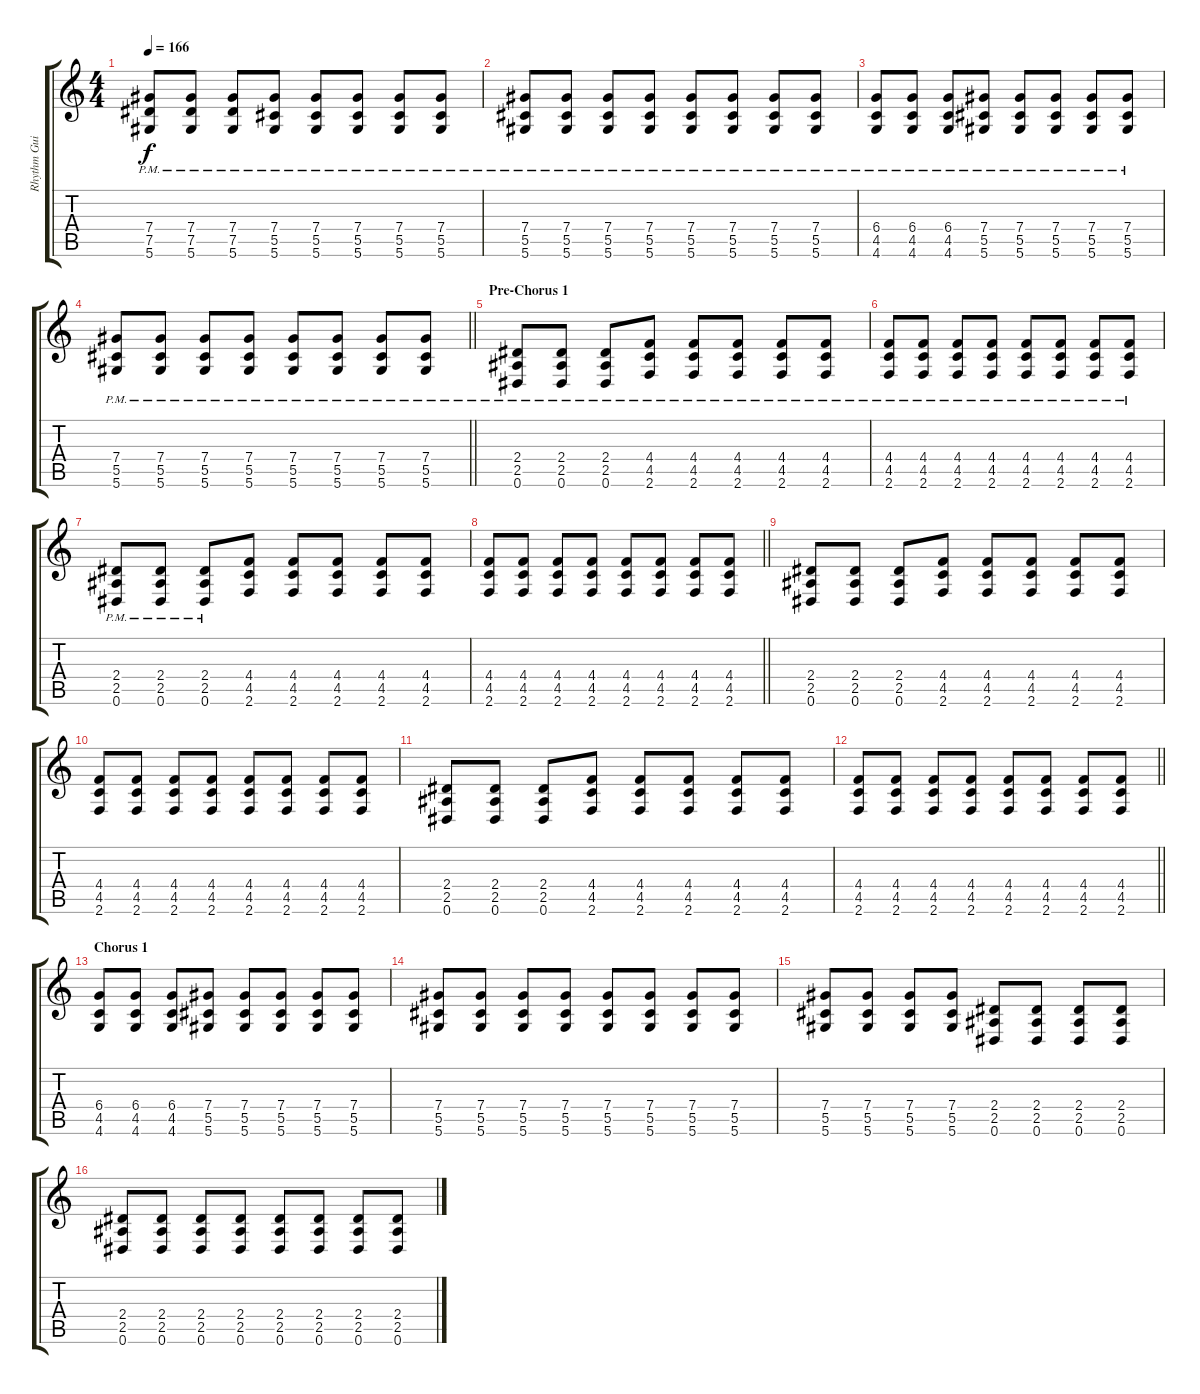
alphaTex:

\track ("Rhythm Guitar" "Rhythm Gui") {instrument overdrivenguitar}
\staff {score tabs}
\tuning (Eb4 Bb3 Gb3 Db3 Ab2 Eb2) {hide}
\ts (4 4)
\tempo 166
\clef g2
\ks c
(7.4{pm} 7.5{pm} 5.6{pm}).8{dy f} (7.4{pm} 7.5{pm} 5.6{pm}).8 (7.4{pm} 7.5{pm} 5.6{pm}).8 (7.4{pm} 5.5{pm} 5.6{pm}).8 (7.4{pm} 5.5{pm} 5.6{pm}).8 (7.4{pm} 5.5{pm} 5.6{pm}).8 (7.4{pm} 5.5{pm} 5.6{pm}).8 (7.4{pm} 5.5{pm} 5.6{pm}).8 |
(7.4{pm} 5.5{pm} 5.6{pm}).8 (7.4{pm} 5.5{pm} 5.6{pm}).8 (7.4{pm} 5.5{pm} 5.6{pm}).8 (7.4{pm} 5.5{pm} 5.6{pm}).8 (7.4{pm} 5.5{pm} 5.6{pm}).8 (7.4{pm} 5.5{pm} 5.6{pm}).8 (7.4{pm} 5.5{pm} 5.6{pm}).8 (7.4{pm} 5.5{pm} 5.6{pm}).8 |
(6.4{pm} 4.5{pm} 4.6{pm}).8 (6.4{pm} 4.5{pm} 4.6{pm}).8 (6.4{pm} 4.5{pm} 4.6{pm}).8 (7.4{pm} 5.5{pm} 5.6{pm}).8 (7.4{pm} 5.5{pm} 5.6{pm}).8 (7.4{pm} 5.5{pm} 5.6{pm}).8 (7.4{pm} 5.5{pm} 5.6{pm}).8 (7.4{pm} 5.5{pm} 5.6{pm}).8 |
\barLineRight lightlight
(7.4{pm} 5.5{pm} 5.6{pm}).8 (7.4{pm} 5.5{pm} 5.6{pm}).8 (7.4{pm} 5.5{pm} 5.6{pm}).8 (7.4{pm} 5.5{pm} 5.6{pm}).8 (7.4{pm} 5.5{pm} 5.6{pm}).8 (7.4{pm} 5.5{pm} 5.6{pm}).8 (7.4{pm} 5.5{pm} 5.6{pm}).8 (7.4{pm} 5.5{pm} 5.6{pm}).8 |
\section ("" "Pre-Chorus 1")
(2.4{pm} 2.5{pm} 0.6{pm}).8 (2.4{pm} 2.5{pm} 0.6{pm}).8 (2.4{pm} 2.5{pm} 0.6{pm}).8 (4.4{pm} 4.5{pm} 2.6{pm}).8 (4.4{pm} 4.5{pm} 2.6{pm}).8 (4.4{pm} 4.5{pm} 2.6{pm}).8 (4.4{pm} 4.5{pm} 2.6{pm}).8 (4.4{pm} 4.5{pm} 2.6{pm}).8 |
(4.4{pm} 4.5{pm} 2.6{pm}).8 (4.4{pm} 4.5{pm} 2.6{pm}).8 (4.4{pm} 4.5{pm} 2.6{pm}).8 (4.4{pm} 4.5{pm} 2.6{pm}).8 (4.4{pm} 4.5{pm} 2.6{pm}).8 (4.4{pm} 4.5{pm} 2.6{pm}).8 (4.4{pm} 4.5{pm} 2.6{pm}).8 (4.4{pm} 4.5{pm} 2.6{pm}).8 |
(2.4{pm} 2.5{pm} 0.6{pm}).8 (2.4{pm} 2.5{pm} 0.6{pm}).8 (2.4{pm} 2.5{pm} 0.6{pm}).8 (4.4 4.5 2.6).8 (4.4 4.5 2.6).8 (4.4 4.5 2.6).8 (4.4 4.5 2.6).8 (4.4 4.5 2.6).8 |
\barLineRight lightlight
(4.4 4.5 2.6).8 (4.4 4.5 2.6).8 (4.4 4.5 2.6).8 (4.4 4.5 2.6).8 (4.4 4.5 2.6).8 (4.4 4.5 2.6).8 (4.4 4.5 2.6).8 (4.4 4.5 2.6).8 |
(2.4 2.5 0.6).8 (2.4 2.5 0.6).8 (2.4 2.5 0.6).8 (4.4 4.5 2.6).8 (4.4 4.5 2.6).8 (4.4 4.5 2.6).8 (4.4 4.5 2.6).8 (4.4 4.5 2.6).8 |
(4.4 4.5 2.6).8 (4.4 4.5 2.6).8 (4.4 4.5 2.6).8 (4.4 4.5 2.6).8 (4.4 4.5 2.6).8 (4.4 4.5 2.6).8 (4.4 4.5 2.6).8 (4.4 4.5 2.6).8 |
(2.4 2.5 0.6).8 (2.4 2.5 0.6).8 (2.4 2.5 0.6).8 (4.4 4.5 2.6).8 (4.4 4.5 2.6).8 (4.4 4.5 2.6).8 (4.4 4.5 2.6).8 (4.4 4.5 2.6).8 |
\barLineRight lightlight
(4.4 4.5 2.6).8 (4.4 4.5 2.6).8 (4.4 4.5 2.6).8 (4.4 4.5 2.6).8 (4.4 4.5 2.6).8 (4.4 4.5 2.6).8 (4.4 4.5 2.6).8 (4.4 4.5 2.6).8 |
\section ("" "Chorus 1")
(6.4 4.5 4.6).8 (6.4 4.5 4.6).8 (6.4 4.5 4.6).8 (7.4 5.5 5.6).8 (7.4 5.5 5.6).8 (7.4 5.5 5.6).8 (7.4 5.5 5.6).8 (7.4 5.5 5.6).8 |
(7.4 5.5 5.6).8 (7.4 5.5 5.6).8 (7.4 5.5 5.6).8 (7.4 5.5 5.6).8 (7.4 5.5 5.6).8 (7.4 5.5 5.6).8 (7.4 5.5 5.6).8 (7.4 5.5 5.6).8 |
(7.4 5.5 5.6).8 (7.4 5.5 5.6).8 (7.4 5.5 5.6).8 (7.4 5.5 5.6).8 (2.4 2.5 0.6).8 (2.4 2.5 0.6).8 (2.4 2.5 0.6).8 (2.4 2.5 0.6).8 |
(2.4 2.5 0.6).8 (2.4 2.5 0.6).8 (2.4 2.5 0.6).8 (2.4 2.5 0.6).8 (2.4 2.5 0.6).8 (2.4 2.5 0.6).8 (2.4 2.5 0.6).8 (2.4 2.5 0.6).8
